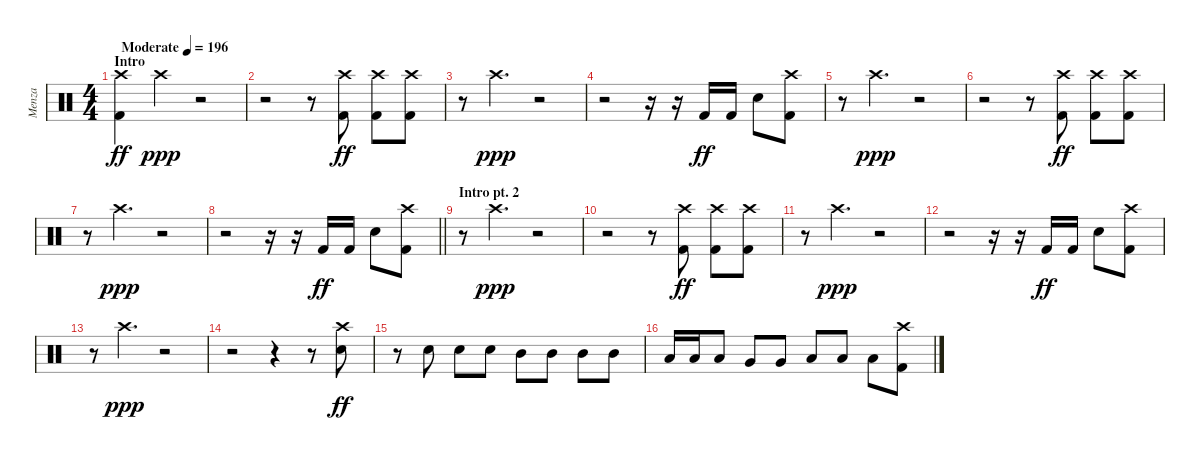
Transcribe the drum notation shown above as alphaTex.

\track ("Menza" "Menza") {instrument percussion}
\staff {score}
\articulation defaults
\ts (4 4)
\section ("" "Intro")
\tempo (196 "Moderate")
\clef neutral
\ks c
("Crash high (hit)" "Kick (hit) 2").4{dy ff} "Crash high (hit)".4{dy ppp} r.2 |
r.2 r.8 ("Crash high (hit)" "Kick (hit) 2").8{dy ff} ("Crash high (hit)" "Kick (hit) 2").8 ("Crash high (hit)" "Kick (hit) 2").8 |
r.8 "Crash high (hit)".4{d dy ppp} r.2 |
r.2 r.16 r.16 "Kick (hit) 2".16{dy ff} "Kick (hit) 2".16 "Snare (hit) 2".8 ("Crash high (hit)" "Kick (hit) 2").8 |
r.8 "Crash high (hit)".4{d dy ppp} r.2 |
r.2 r.8 ("Crash high (hit)" "Kick (hit) 2").8{dy ff} ("Crash high (hit)" "Kick (hit) 2").8 ("Crash high (hit)" "Kick (hit) 2").8 |
r.8 "Crash high (hit)".4{d dy ppp} r.2 |
\barLineRight lightlight
r.2 r.16 r.16 "Kick (hit) 2".16{dy ff} "Kick (hit) 2".16 "Snare (hit) 2".8 ("Crash high (hit)" "Kick (hit) 2").8 |
\section ("" "Intro pt. 2")
r.8 "Crash high (hit)".4{d dy ppp} r.2 |
r.2 r.8 ("Crash high (hit)" "Kick (hit) 2").8{dy ff} ("Crash high (hit)" "Kick (hit) 2").8 ("Crash high (hit)" "Kick (hit) 2").8 |
r.8 "Crash high (hit)".4{d dy ppp} r.2 |
r.2 r.16 r.16 "Kick (hit) 2".16{dy ff} "Kick (hit) 2".16 "Snare (hit) 2".8 ("Crash high (hit)" "Kick (hit) 2").8 |
r.8 "Crash high (hit)".4{d dy ppp} r.2 |
r.2 r.4 r.8 ("Crash high (hit)" "Snare (hit) 2").8{dy ff} |
r.8 "Snare (hit) 2".8 "Snare (hit) 2".8 "Snare (hit) 2".8 "Mid Tom (hit)".8 "Mid Tom (hit)".8 "Mid Tom (hit)".8 "Mid Tom (hit)".8 |
"Low Tom (hit)".16 "Low Tom (hit)".16 "Low Tom (hit)".8 "Very Low Tom (hit)".8 "Very Low Tom (hit)".8 "Low Floor Tom (hit)".8 "Low Floor Tom (hit)".8 "Low Floor Tom (hit)".8 ("Crash high (hit)" "Kick (hit) 2").8
